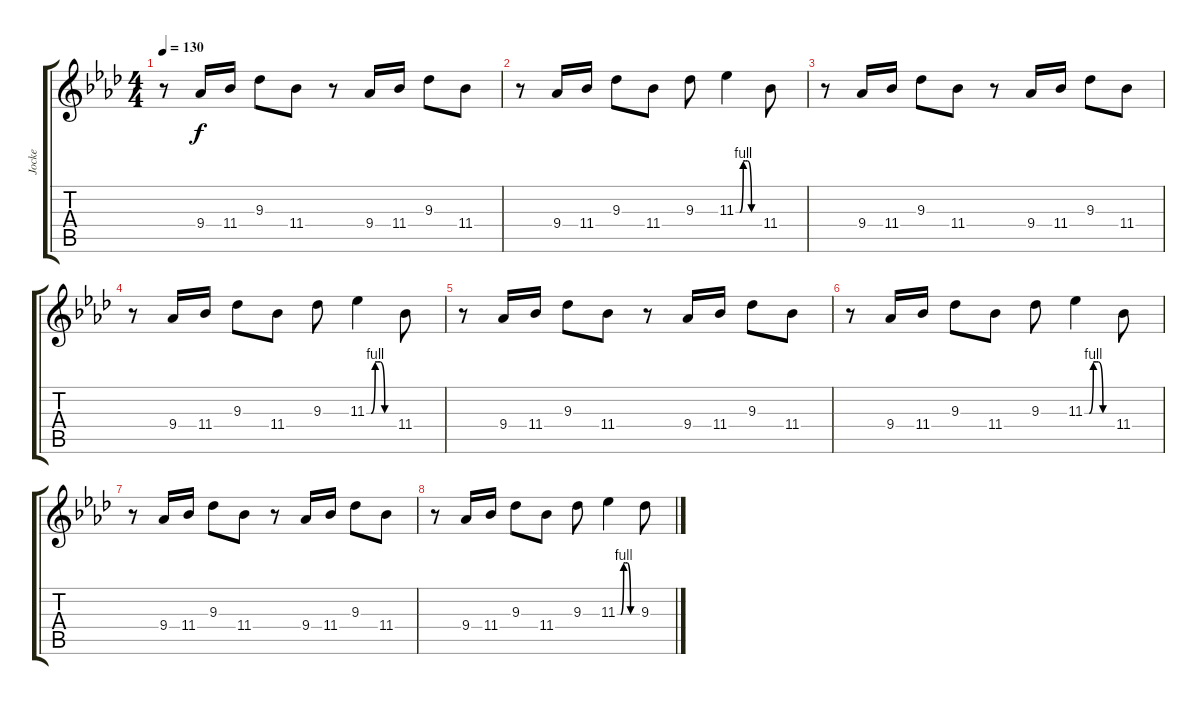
\track ("Jocke" "Jocke") {instrument distortionguitar}
\staff {score tabs}
\tuning (Db4 Ab3 E3 B2 Gb2 B1) {hide}
\ts (4 4)
\tempo 130
\clef g2
\ks ab
r.8{dy f} 9.4.16 11.4.16 9.3.8 11.4.8 r.8 9.4.16 11.4.16 9.3.8 11.4.8 |
r.8 9.4.16 11.4.16 9.3.8 11.4.8 9.3.8 11.3{be (custom 0 0 10 0 19 4 25 4 30 4 40 0 45 0 60 0)}.4 11.4.8 |
r.8 9.4.16 11.4.16 9.3.8 11.4.8 r.8 9.4.16 11.4.16 9.3.8 11.4.8 |
r.8 9.4.16 11.4.16 9.3.8 11.4.8 9.3.8 11.3{be (custom 0 0 10 0 19 4 25 4 30 4 40 0 45 0 60 0)}.4 11.4.8 |
r.8 9.4.16 11.4.16 9.3.8 11.4.8 r.8 9.4.16 11.4.16 9.3.8 11.4.8 |
r.8 9.4.16 11.4.16 9.3.8 11.4.8 9.3.8 11.3{be (custom 0 0 10 0 19 4 25 4 30 4 40 0 45 0 60 0)}.4 11.4.8 |
r.8 9.4.16 11.4.16 9.3.8 11.4.8 r.8 9.4.16 11.4.16 9.3.8 11.4.8 |
r.8 9.4.16 11.4.16 9.3.8 11.4.8 9.3.8 11.3{be (custom 0 0 10 0 19 4 25 4 30 4 40 0 45 0 60 0)}.4 9.3.8
